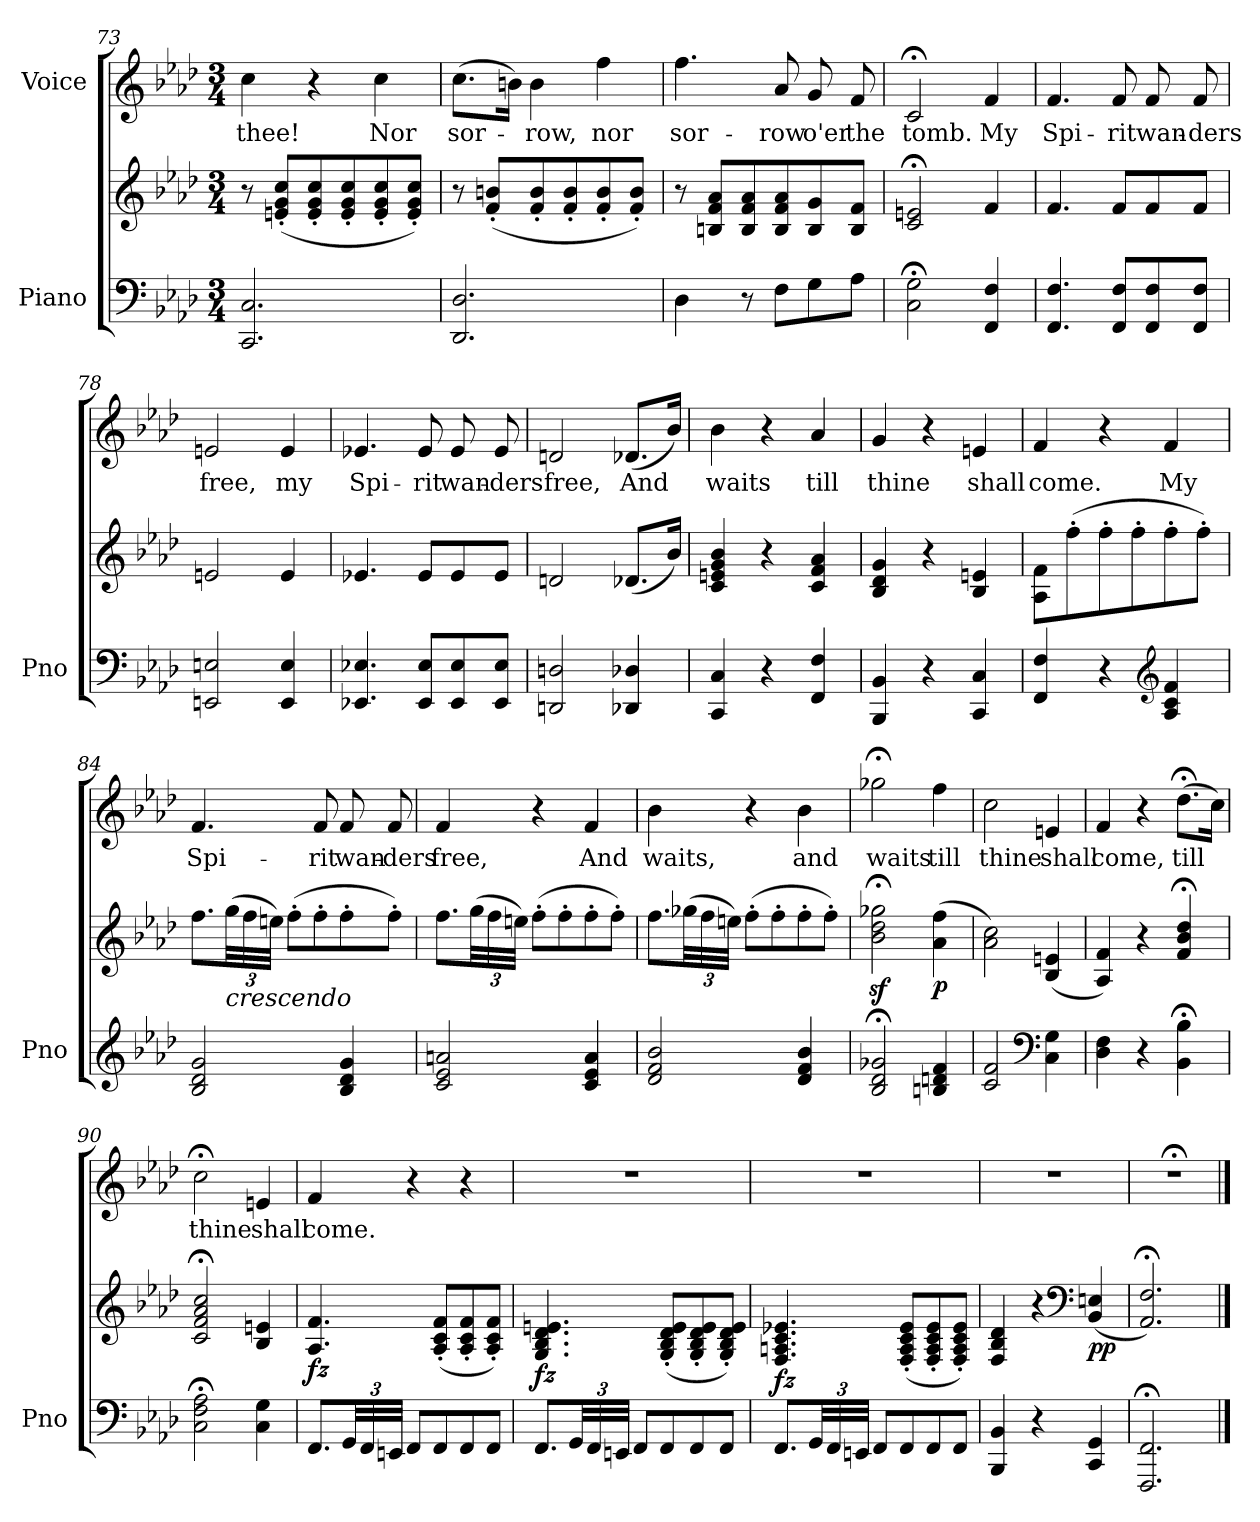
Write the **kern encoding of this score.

**kern	**kern	**dynam	**kern	**text
*part2	*part2	*part2	*part1	*part1
*staff3	*staff2	*staff2/3	*staff1	*staff1
*I"Piano	*	*	*I"Voice	*
*I'Pno	*	*	*	*
*clefF4	*clefG2	*	*clefG2	*
*k[b-e-a-d-]	*k[b-e-a-d-]	*	*k[b-e-a-d-]	*
*M3/4	*M3/4	*	*M3/4	*
=73	=73	=73	=73	=73
2.CC/ 2.C/	8r	.	4cc\	thee!
.	(8en/' 8g/' 8cc/'L	.	.	.
.	8e/' 8g/' 8cc/'	.	4r	.
.	8e/' 8g/' 8cc/'	.	.	.
.	8e/' 8g/' 8cc/'	.	4cc\	Nor
.	8e/' 8g/' 8cc/'J)	.	.	.
=74	=74	=74	=74	=74
2.DD-/ 2.D-/	8r	.	(8.cc\L	sor-
.	(8f/' 8bn/'L	.	.	.
.	.	.	16bn\Jk)	.
.	8f/' 8b/'	.	4b\	-row,
.	8f/' 8b/'	.	.	.
.	8f/' 8b/'	.	4ff\	nor
.	8f/' 8b/'J)	.	.	.
=75	=75	=75	=75	=75
4D-\	8r	.	4.ff\	sor-
.	8Bn/ 8f/ 8a-/L	.	.	.
8r	8B/ 8f/ 8a-/	.	.	.
8F\L	8B/ 8f/ 8a-/	.	8a-/	-row
8G\	8B/ 8g/	.	8g/	o'er
8A-\J	8B/ 8f/J	.	8f/	the
=76	=76	=76	=76	=76
2C\;< 2G\;<	2c/;< 2en/;<	.	2c;</	tomb.
4FF/ 4F/	4f/	.	4f/	My
=77	=77	=77	=77	=77
4.FF/ 4.F/	4.f/	.	4.f/	Spi-
8FF/ 8F/L	8f/L	.	8f/	-rit
8FF/ 8F/	8f/	.	8f/	wan-
8FF/ 8F/J	8f/J	.	8f/	-ders
=78	=78	=78	=78	=78
2EEn/ 2En/	2en/	.	2en/	free,
4EE/ 4E/	4e/	.	4e/	my
=79	=79	=79	=79	=79
4.EE-X/ 4.E-X/	4.e-X/	.	4.e-X/	Spi-
8EE-/ 8E-/L	8e-/L	.	8e-/	-rit
8EE-/ 8E-/	8e-/	.	8e-/	wan-
8EE-/ 8E-/J	8e-/J	.	8e-/	-ders
=80	=80	=80	=80	=80
2DDn/ 2Dn/	2dn/	.	2dn/	free,
4DD-X/ 4D-X/	(8.d-X/L	.	(8.d-X/L	And
.	16b-/Jk)	.	16b-/Jk)	.
=81	=81	=81	=81	=81
4CC/ 4C/	4c/ 4en/ 4g/ 4b-/	.	4b-\	waits
4r	4r	.	4r	.
4FF/ 4F/	4c/ 4f/ 4a-/	.	4a-/	till
=82	=82	=82	=82	=82
4BBB-/ 4BB-/	4B-/ 4d-/ 4g/	.	4g/	thine
4r	4r	.	4r	.
4CC/ 4C/	4B-/ 4en/	.	4en/	shall
=83	=83	=83	=83	=83
4FF/ 4F/	8A-\ 8f\L	.	4f/	come.
.	(8ff'\	.	.	.
4r	8ff'\	.	4r	.
.	8ff'\	.	.	.
*clefG2	*	*	*	*
4A-/ 4c/ 4f/	8ff'\	.	4f/	My
.	8ff'\J)	.	.	.
=84	=84	=84	=84	=84
2B-/ 2d-/ 2g/	8.ff\L	.	4.f/	Spi-
*	*Xbrackettup	*	*	*
!	!LO:TX:b:i:t=crescendo	!	!	!
.	(48gg\LL	.	.	.
.	48ff\	.	.	.
.	48een\JJJ)	.	.	.
.	(8ff'\L	.	.	.
.	8ff'\	.	8f/	-rit
4B-/ 4d-/ 4g/	8ff'\	.	8f/	wan-
.	8ff'\J)	.	8f/	-ders
=85	=85	=85	=85	=85
2c/ 2e-/ 2an/	8.ff\L	.	4f/	free,
.	(48gg\LL	.	.	.
.	48ff\	.	.	.
.	48een\JJJ)	.	.	.
.	(8ff'\L	.	4r	.
.	8ff'\	.	.	.
4c/ 4e-/ 4a/	8ff'\	.	4f/	And
.	8ff'\J)	.	.	.
=86	=86	=86	=86	=86
2d-/ 2f/ 2b-/	8.ff\L	.	4b-\	waits,
.	(48gg-X\LL	.	.	.
.	48ff\	.	.	.
.	48een\JJJ)	.	.	.
.	(8ff'\L	.	4r	.
.	8ff'\	.	.	.
4d-/ 4f/ 4b-/	8ff'\	.	4b-\	and
.	8ff'\J)	.	.	.
=87	=87	=87	=87	=87
2B-/;< 2d-/;< 2g-X/;<	2b-\z<;< 2dd-\z<;< 2gg-X\z<;<	.	2gg-X;<\	waits
!	!	!LO:DY:b	!	!
4Bn/ 4dn/ 4f/	(4a-\ 4ff\	p	4ff\	till
=88	=88	=88	=88	=88
2c/ 2f/	2a-\ 2cc\)	.	2cc\	thine
*clefF4	*	*	*	*
4C\ 4G\	(4B-/ 4en/	.	4en/	shall
=89	=89	=89	=89	=89
4D-\ 4F\	4A-/ 4f/)	.	4f/	come,
4r	4r	.	4r	.
4BB-\;< 4B-\;<	4f/;< 4b-/;< 4dd-/;<	.	(8.dd-;<\L	till
.	.	.	16cc\Jk)	.
=90	=90	=90	=90	=90
2C\;< 2F\;< 2A-\;<	2c/;< 2f/;< 2a-/;< 2cc/;<	.	2cc;<\	thine
4C\ 4G\	4B-/ 4en/	.	4en/	shall
=91	=91	=91	=91	=91
!	!	!LO:DY:b	!	!
8.FF/L	4.A-/ 4.f/	fz	4f/	come.
*Xbrackettup	*	*	*	*
48GG/LL	.	.	.	.
48FF/	.	.	.	.
48EEn/JJJ	.	.	.	.
8FF/L	.	.	4r	.
8FF/	(8A-/' 8c/' 8f/'L	.	.	.
8FF/	8A-/' 8c/' 8f/'	.	4r	.
8FF/J	8A-/' 8c/' 8f/'J)	.	.	.
=92	=92	=92	=92	=92
!	!	!LO:DY:b	!	!
8.FF/L	4.G/ 4.B-/ 4.d-/ 4.en/	fz	2.r	.
48GG/LL	.	.	.	.
48FF/	.	.	.	.
48EEn/JJJ	.	.	.	.
8FF/L	.	.	.	.
8FF/	(8G/' 8B-/' 8d-/' 8e/'L	.	.	.
8FF/	8G/' 8B-/' 8d-/' 8e/'	.	.	.
8FF/J	8G/' 8B-/' 8d-/' 8e/'J)	.	.	.
=93	=93	=93	=93	=93
!	!	!LO:DY:b	!	!
8.FF/L	4.F/ 4.An/ 4.c/ 4.e-X/	fz	2.r	.
48GG/LL	.	.	.	.
48FF/	.	.	.	.
48EEn/JJJ	.	.	.	.
8FF/L	.	.	.	.
8FF/	(8F/' 8A/' 8c/' 8e-/'L	.	.	.
8FF/	8F/' 8A/' 8c/' 8e-/'	.	.	.
8FF/J	8F/' 8A/' 8c/' 8e-/'J)	.	.	.
=94	=94	=94	=94	=94
4BBB-/ 4BB-/	4F/ 4B-/ 4d-/	.	2.r	.
4r	4r	.	.	.
*	*clefF4	*	*	*
!	!	!LO:DY:b	!	!
4CC/ 4GG/	(4BB-/ 4En/	pp	.	.
=95	=95	=95	=95	=95
2.FFF/;< 2.FF/;<	2.AA-/;< 2.F/;<)	.	2.r;<	.
==	==	==	==	==
*-	*-	*-	*-	*-
